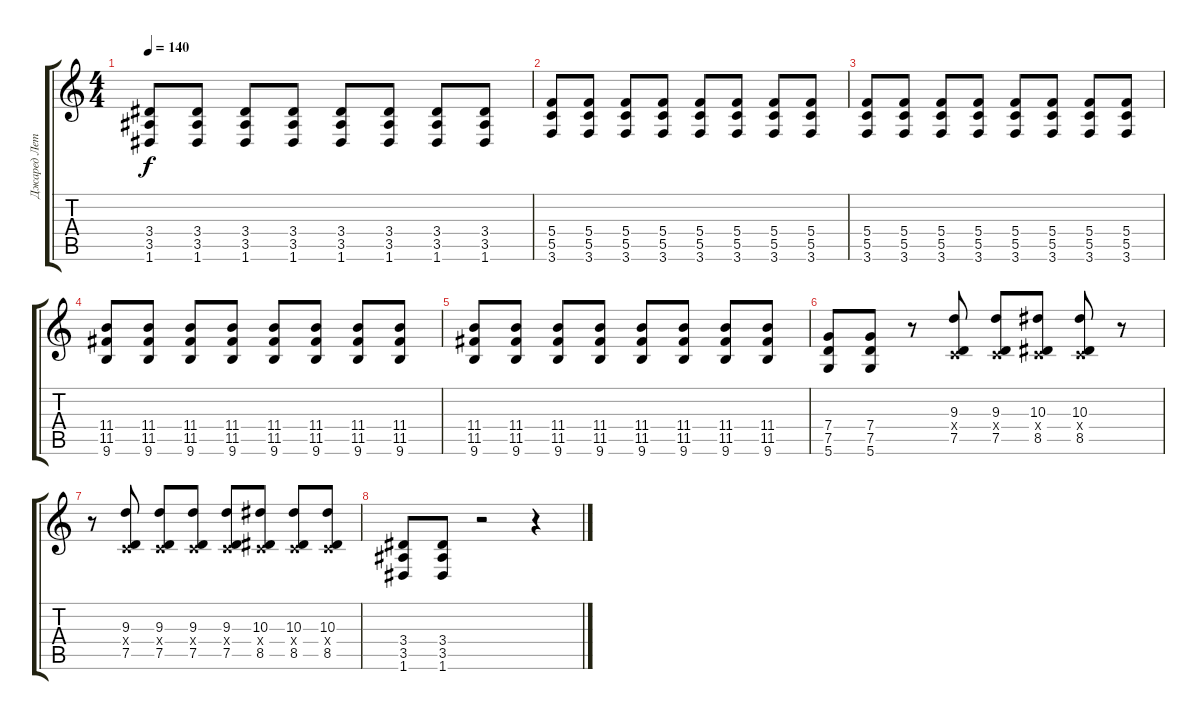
\track ("Джаред Лето" "Джаред Лет") {instrument electricguitarclean}
\staff {score tabs}
\tuning (D4 A3 F3 C3 G2 D2) {hide}
\ts (4 4)
\tempo 140
\clef g2
\ks c
(3.4 3.5 1.6).8{dy f} (3.4 3.5 1.6).8 (3.4 3.5 1.6).8 (3.4 3.5 1.6).8 (3.4 3.5 1.6).8 (3.4 3.5 1.6).8 (3.4 3.5 1.6).8 (3.4 3.5 1.6).8 |
(5.4 5.5 3.6).8 (5.4 5.5 3.6).8 (5.4 5.5 3.6).8 (5.4 5.5 3.6).8 (5.4 5.5 3.6).8 (5.4 5.5 3.6).8 (5.4 5.5 3.6).8 (5.4 5.5 3.6).8 |
(5.4 5.5 3.6).8 (5.4 5.5 3.6).8 (5.4 5.5 3.6).8 (5.4 5.5 3.6).8 (5.4 5.5 3.6).8 (5.4 5.5 3.6).8 (5.4 5.5 3.6).8 (5.4 5.5 3.6).8 |
(11.4 11.5 9.6).8 (11.4 11.5 9.6).8 (11.4 11.5 9.6).8 (11.4 11.5 9.6).8 (11.4 11.5 9.6).8 (11.4 11.5 9.6).8 (11.4 11.5 9.6).8 (11.4 11.5 9.6).8 |
(11.4 11.5 9.6).8 (11.4 11.5 9.6).8 (11.4 11.5 9.6).8 (11.4 11.5 9.6).8 (11.4 11.5 9.6).8 (11.4 11.5 9.6).8 (11.4 11.5 9.6).8 (11.4 11.5 9.6).8 |
(7.4 7.5 5.6).8 (7.4 7.5 5.6).8 r.8 (9.3 0.4{x} 7.5).8 (9.3 0.4{x} 7.5).8 (10.3 0.4{x} 8.5).8 (10.3 0.4{x} 8.5).8 r.8 |
r.8 (9.3 0.4{x} 7.5).8 (9.3 0.4{x} 7.5).8 (9.3 0.4{x} 7.5).8 (9.3 0.4{x} 7.5).8 (10.3 0.4{x} 8.5).8 (10.3 0.4{x} 8.5).8 (10.3 0.4{x} 8.5).8 |
(3.4 3.5 1.6).8 (3.4 3.5 1.6).8 r.2 r.4
